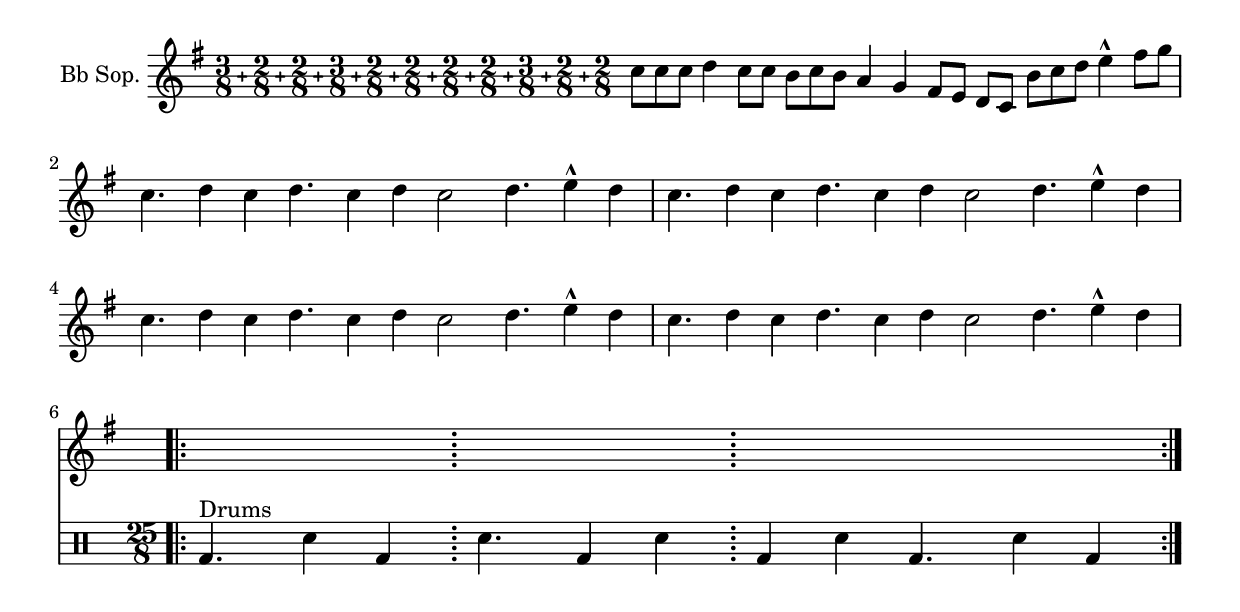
%% Do not edit this file; it is automatically
%% generated from LSR http://lsr.dsi.unimi.it
%% This file is in the public domain.
\version "2.13.39"

\header {
  lsrtags = "rhythms, percussion"

  texidoc = "
Though the polymetric time signature shown was not the most essential
item here, it has been included to show the beat of this piece (which
is the template of a real Balkan song!).

"
  doctitle = "Heavily customized polymetric time signatures"
} % begin verbatim

#(define plus (markup #:vcenter "+"))
#(define ((custom-time-signature one two three four five six
                                 seven eight nine ten eleven num) grob)
   (grob-interpret-markup grob
                          (markup #:override '(baseline-skip . 0) #:number
                                  (#:line ((#:column (one num)) plus
                                           (#:column (two num)) plus
                                           (#:column (three num)) plus
                                           (#:column (four num)) plus
                                           (#:column (five num)) plus
                                           (#:column (six num)) plus
                                           (#:column (seven num)) plus
                                           (#:column (eight num)) plus
                                           (#:column (nine num)) plus
                                           (#:column (ten num)) plus
                                           (#:column (eleven num)))))))
melody = \relative c'' {
  \set Staff.instrumentName = #"Bb Sop."
  \key g \major
  #(set-time-signature 25 8 '(3 2 2 3 2 2 2 2 3 2 2))
  \override Staff.TimeSignature #'stencil =
    #(custom-time-signature "3" "2" "2" "3" "2" "2"
      "2" "2" "3" "2" "2" "8")
  c8 c c d4 c8 c b c b a4 g fis8 e d c b' c d e4-^ fis8 g \break
  c,4. d4 c4 d4. c4 d c2 d4. e4-^ d4
  c4. d4 c4 d4. c4 d c2 d4. e4-^ d4 \break
  c4. d4 c4 d4. c4 d c2 d4. e4-^ d4
  c4. d4 c4 d4. c4 d c2 d4. e4-^ d4 \break
}

drum = \new DrumStaff \drummode {
  \bar "|:" bd4.^\markup { Drums } sn4 bd \bar ":" sn4.
  bd4 sn \bar ":" bd sn bd4. sn4 bd \bar ":|"
}

{
  \melody
  \drum
}

